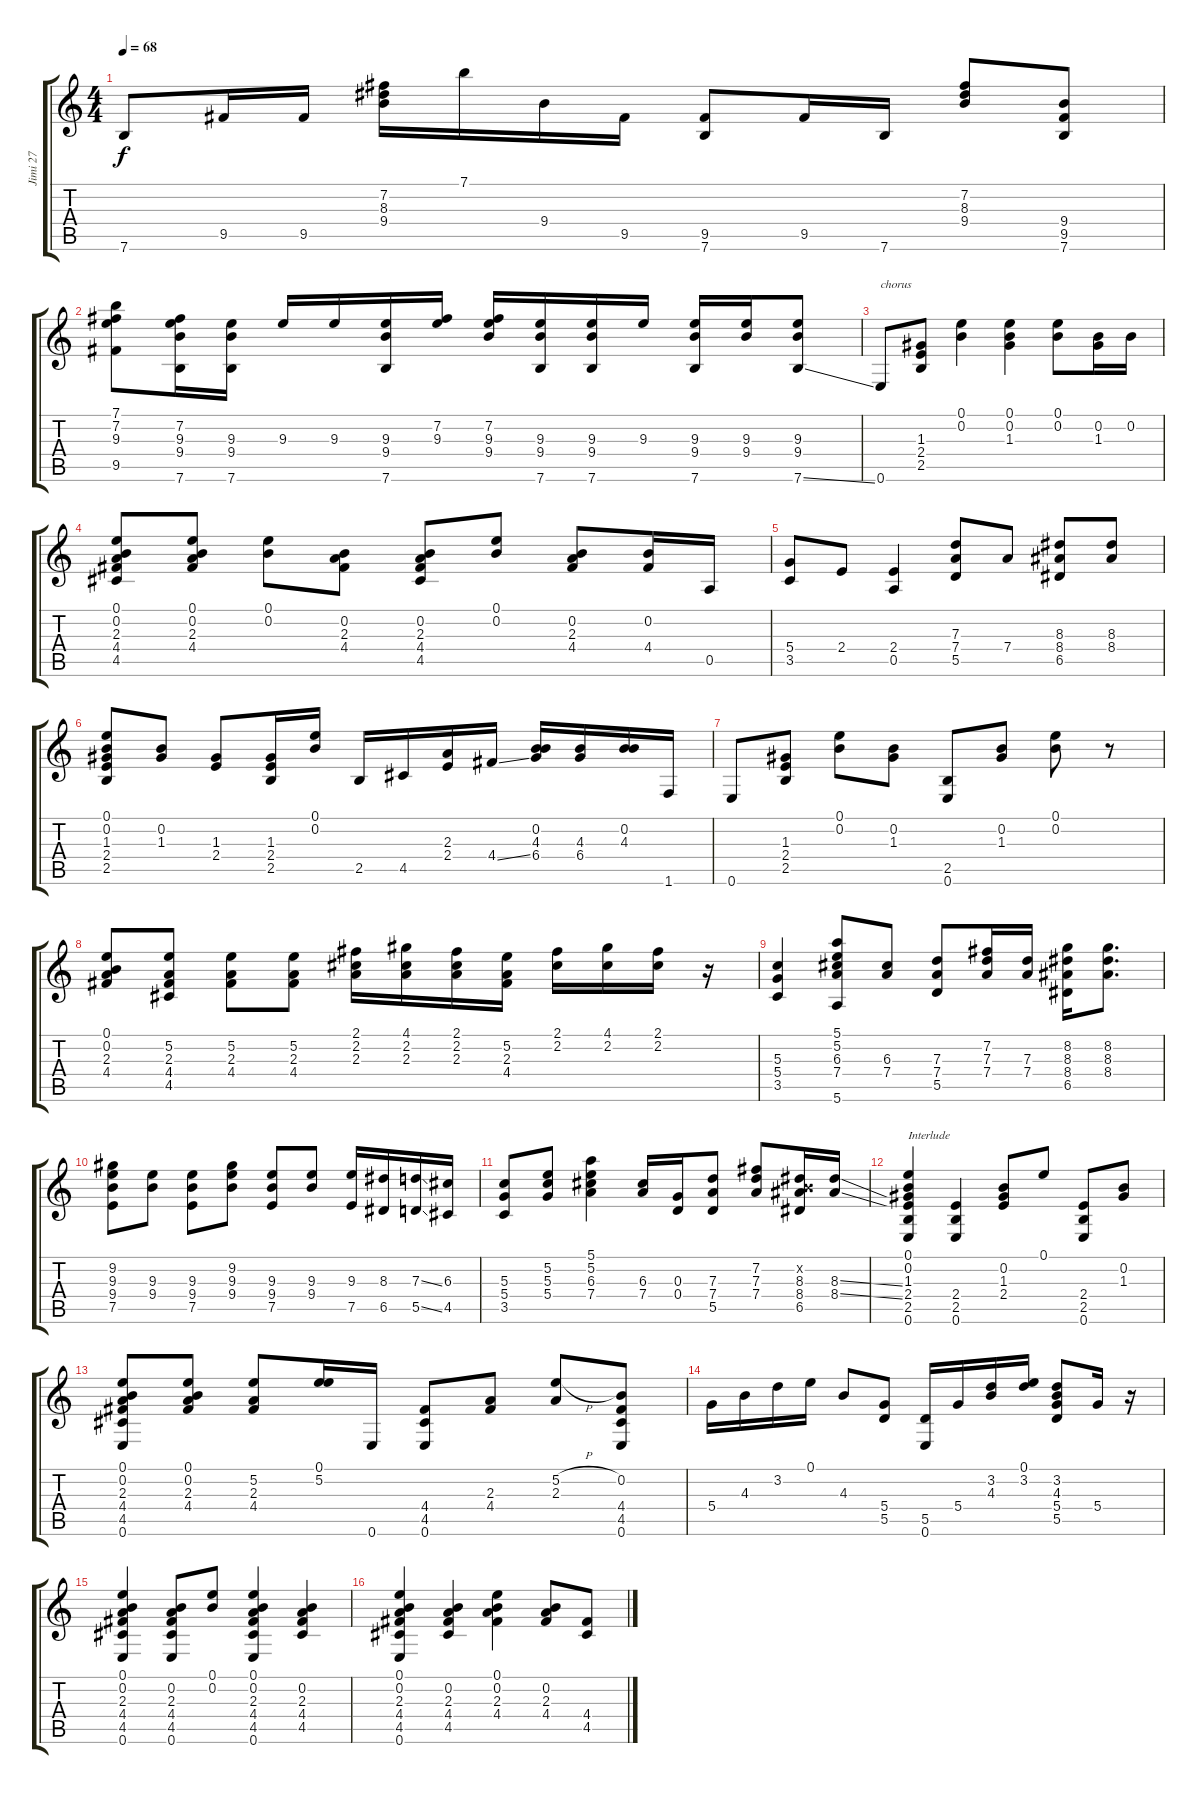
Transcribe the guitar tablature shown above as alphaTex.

\track ("Jimi 27" "Jimi 27") {instrument electricguitarclean}
\staff {score tabs}
\tuning (E4 B3 G3 D3 A2 E2) {hide}
\ts (4 4)
\tempo 68
\clef g2
\ks c
7.6.8{dy f} 9.5.16 9.5.16 (7.2 8.3 9.4).16 7.1.16 9.4.16 9.5.16 (9.5 7.6).8 9.5.16 7.6.16 (7.2 8.3 9.4).8 (9.4 9.5 7.6).8 |
(7.1 7.2 9.3 9.5).8 (7.2 9.3 9.4 7.6).16 (9.3 9.4 7.6).16 9.3.16 9.3.16 (9.3 9.4 7.6).16 (7.2 9.3).16 (7.2 9.3 9.4).16 (9.3 9.4 7.6).16 (9.3 9.4 7.6).16 9.3.16 (9.3 9.4 7.6).16 (9.3 9.4).16 (9.3 9.4 7.6{ss}).8 |
0.6.8{txt "chorus"} (1.3 2.4 2.5).8 (0.1 0.2).4 (0.1 0.2 1.3).4 (0.1 0.2).8 (0.2 1.3).16 0.2.16 |
(0.1 0.2 2.3 4.4 4.5).8 (0.1 0.2 2.3 4.4).8 (0.1 0.2).8 (0.2 2.3 4.4).8 (0.2 2.3 4.4 4.5).8 (0.1 0.2).8 (0.2 2.3 4.4).8 (0.2 4.4).16 0.5.16 |
(5.4 3.5).8 2.4.8 (2.4 0.5).4 (7.3 7.4 5.5).8 7.4.8 (8.3 8.4 6.5).8 (8.3 8.4).8 |
(0.1 0.2 1.3 2.4 2.5).8 (0.2 1.3).8 (1.3 2.4).8 (1.3 2.4 2.5).16 (0.1 0.2).16 2.5.16 4.5.16 (2.3 2.4).16 4.4{ss}.16 (0.2 4.3 6.4).16 (4.3 6.4).16 (0.2 4.3).16 1.6.16 |
0.6.8 (1.3 2.4 2.5).8 (0.1 0.2).8 (0.2 1.3).8 (2.5 0.6).8 (0.2 1.3).8 (0.1 0.2).8 r.8 |
(0.1 0.2 2.3 4.4).8 (5.2 2.3 4.4 4.5).8 (5.2 2.3 4.4).8 (5.2 2.3 4.4).8 (2.1 2.2 2.3).16 (4.1 2.2 2.3).16 (2.1 2.2 2.3).16 (5.2 2.3 4.4).16 (2.1 2.2).16 (4.1 2.2).16 (2.1 2.2).16 r.16 |
(5.3 5.4 3.5).4 (5.1 5.2 6.3 7.4 5.6).8 (6.3 7.4).8 (7.3 7.4 5.5).8 (7.2 7.3 7.4).16 (7.3 7.4).16 (8.2 8.3 8.4 6.5).16 (8.2 8.3 8.4).8{d} |
(9.2 9.3 9.4 7.5).8 (9.3 9.4).8 (9.3 9.4 7.5).8 (9.2 9.3 9.4).8 (9.3 9.4 7.5).8 (9.3 9.4).8 (9.3 7.5).16 (8.3 6.5).16 (7.3{ss} 5.5{ss}).16 (6.3 4.5).16 |
(5.3 5.4 3.5).8 (5.2 5.3 5.4).8 (5.1 5.2 6.3 7.4).4 (6.3 7.4).16 (0.3 0.4).16 (7.3 7.4 5.5).8 (7.2 7.3 7.4).8 (0.2{x} 8.3 8.4 6.5).16 (8.3{ss} 8.4{ss}).16 |
(0.1 0.2 1.3 2.4 2.5 0.6).4{txt "Interlude"} (2.4 2.5 0.6).4 (0.2 1.3 2.4).8 0.1.8 (2.4 2.5 0.6).8 (0.2 1.3).8 |
(0.1 0.2 2.3 4.4 4.5 0.6).8 (0.1 0.2 2.3 4.4).8 (5.2 2.3 4.4).8 (0.1 5.2).16 0.6.16 (4.4 4.5 0.6).8 (2.3 4.4).8 (5.2{h} 2.3).8 (0.2 4.4 4.5 0.6).8 |
5.4.16 4.3.16 3.2.16 0.1.16 4.3.8 (5.4 5.5).8 (5.5 0.6).16 5.4.16 (3.2 4.3).16 (0.1 3.2).16 (3.2 4.3 5.4 5.5).8 5.4.16 r.16 |
(0.1 0.2 2.3 4.4 4.5 0.6).4 (0.2 2.3 4.4 4.5 0.6).8 (0.1 0.2).8 (0.1 0.2 2.3 4.4 4.5 0.6).4 (0.2 2.3 4.4 4.5).4 |
(0.1 0.2 2.3 4.4 4.5 0.6).4 (0.2 2.3 4.4 4.5).4 (0.1 0.2 2.3 4.4).4 (0.2 2.3 4.4).8 (4.4 4.5).8
